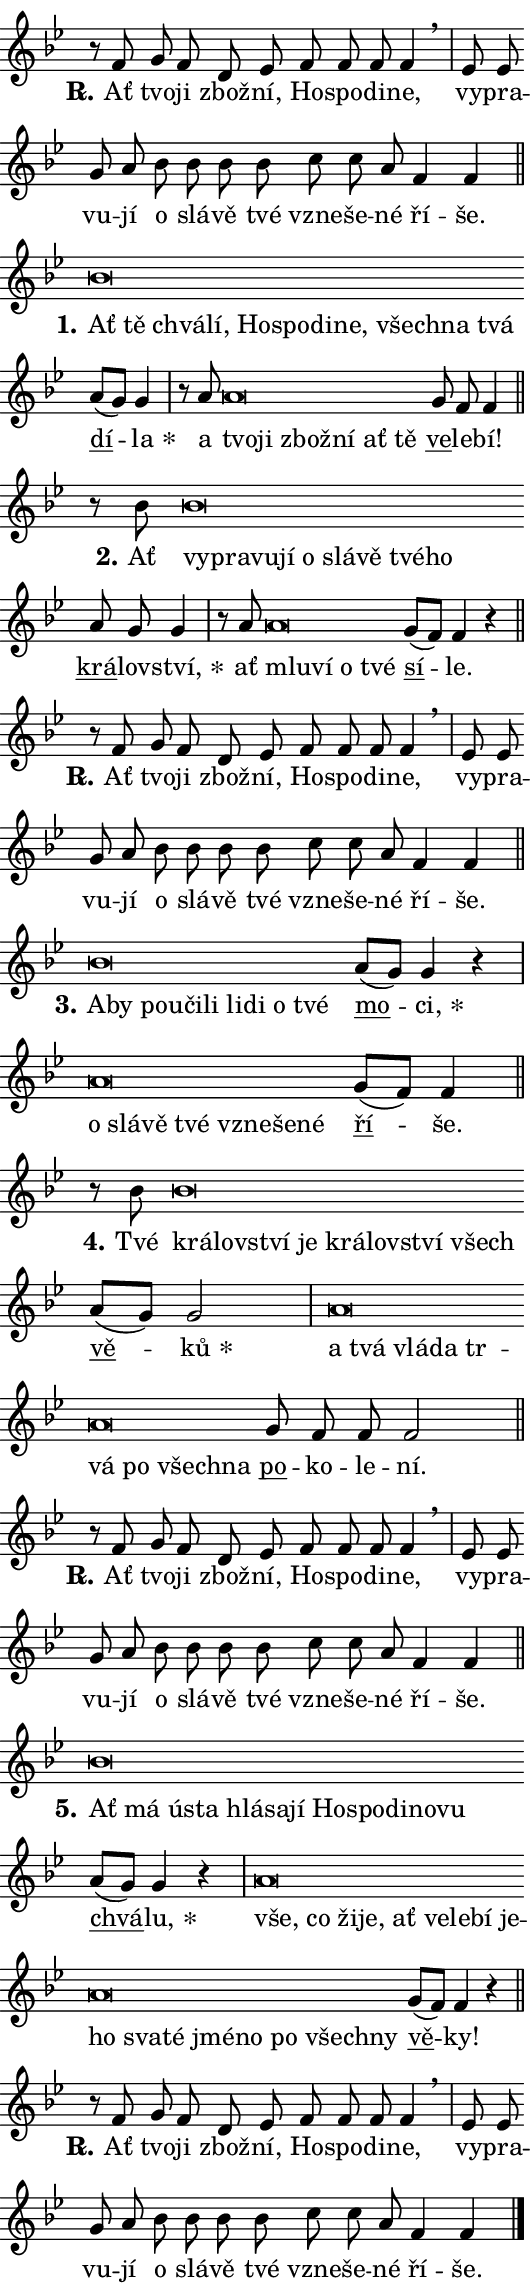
\version "2.24.0"
\header { tagline = "" }
\paper {
  indent = 0\cm
  top-margin = 0\cm
  right-margin = 0.13\cm % to fit lyric hyphens
  bottom-margin = 0\cm
  left-margin = 0\cm
  paper-width = 9\cm
  page-breaking = #ly:one-page-breaking
  system-system-spacing.basic-distance = #11
  score-system-spacing.basic-distance = #11
  ragged-last = ##f
}


%% Author: Thomas Morley
%% https://lists.gnu.org/archive/html/lilypond-user/2020-05/msg00002.html
#(define (line-position grob)
"Returns position of @var[grob} in current system:
   @code{'start}, if at first time-step
   @code{'end}, if at last time-step
   @code{'middle} otherwise
"
  (let* ((col (ly:item-get-column grob))
         (ln (ly:grob-object col 'left-neighbor))
         (rn (ly:grob-object col 'right-neighbor))
         (col-to-check-left (if (ly:grob? ln) ln col))
         (col-to-check-right (if (ly:grob? rn) rn col))
         (break-dir-left
           (and
             (ly:grob-property col-to-check-left 'non-musical #f)
             (ly:item-break-dir col-to-check-left)))
         (break-dir-right
           (and
             (ly:grob-property col-to-check-right 'non-musical #f)
             (ly:item-break-dir col-to-check-right))))
        (cond ((eqv? 1 break-dir-left) 'start)
              ((eqv? -1 break-dir-right) 'end)
              (else 'middle))))

#(define (tranparent-at-line-position vctor)
  (lambda (grob)
  "Relying on @code{line-position} select the relevant enry from @var{vctor}.
Used to determine transparency,"
    (case (line-position grob)
      ((end) (not (vector-ref vctor 0)))
      ((middle) (not (vector-ref vctor 1)))
      ((start) (not (vector-ref vctor 2))))))

noteHeadBreakVisibility =
#(define-music-function (break-visibility)(vector?)
"Makes @code{NoteHead}s transparent relying on @var{break-visibility}"
#{
  \override NoteHead.transparent =
    #(tranparent-at-line-position break-visibility)
#})

#(define delete-ledgers-for-transparent-note-heads
  (lambda (grob)
    "Reads whether a @code{NoteHead} is transparent.
If so this @code{NoteHead} is removed from @code{'note-heads} from
@var{grob}, which is supposed to be @code{LedgerLineSpanner}.
As a result ledgers are not printed for this @code{NoteHead}"
    (let* ((nhds-array (ly:grob-object grob 'note-heads))
           (nhds-list
             (if (ly:grob-array? nhds-array)
                 (ly:grob-array->list nhds-array)
                 '()))
           ;; Relies on the transparent-property being done before
           ;; Staff.LedgerLineSpanner.after-line-breaking is executed.
           ;; This is fragile ...
           (to-keep
             (remove
               (lambda (nhd)
                 (ly:grob-property nhd 'transparent #f))
               nhds-list)))
      ;; TODO find a better method to iterate over grob-arrays, similiar
      ;; to filter/remove etc for lists
      ;; For now rebuilt from scratch
      (set! (ly:grob-object grob 'note-heads)  '())
      (for-each
        (lambda (nhd)
          (ly:pointer-group-interface::add-grob grob 'note-heads nhd))
        to-keep))))

squashNotes = {
  \override NoteHead.X-extent = #'(-0.2 . 0.2)
  \override NoteHead.Y-extent = #'(-0.75 . 0)
  \override NoteHead.stencil =
    #(lambda (grob)
       (let ((pos (ly:grob-property grob 'staff-position)))
         (begin
           (if (< pos -7) (display "ERROR: Lower brevis then expected\n") (display ""))
           (if (<= pos -6) ly:text-interface::print ly:note-head::print))))
}
unSquashNotes = {
  \revert NoteHead.X-extent
  \revert NoteHead.Y-extent
  \revert NoteHead.stencil
}

hideNotes = \noteHeadBreakVisibility #begin-of-line-visible
unHideNotes = \noteHeadBreakVisibility #all-visible

% work-around for resetting accidentals
% https://lilypond.org/doc/v2.23/Documentation/notation/displaying-rhythms#unmetered-music
cadenzaMeasure = {
  \cadenzaOff
  \partial 1024 s1024
  \cadenzaOn
}

#(define-markup-command (accent layout props text) (markup?)
  "Underline accented syllable"
  (interpret-markup layout props
    #{\markup \override #'(offset . 4.3) \underline { #text }#}))

responsum = \markup \concat {
  "R" \hspace #-1.05 \path #0.1 #'((moveto 0 0.07) (lineto 0.9 0.8)) \hspace #0.05 "."
}

spaceSize = #0.6828661417322834 % exact space size for TeX Gyre Schola

\layout {
  \context {
    \Staff
    \remove "Time_signature_engraver"
    \override LedgerLineSpanner.after-line-breaking = #delete-ledgers-for-transparent-note-heads
  }
  \context {
    \Lyrics {
      \override LyricSpace.minimum-distance = \spaceSize
      \override LyricText.font-name = #"TeX Gyre Schola"
      \override LyricText.font-size = 1
      \override StanzaNumber.font-name = #"TeX Gyre Schola Bold"
      \override StanzaNumber.font-size = 1
    }
  }
  \context {
    \Score 
    \override NoteHead.text =
      #(lambda (grob) 
        (let ((pos (ly:grob-property grob 'staff-position)))
          #{\markup {
            \combine
              \halign #-0.55 \raise #(if (= pos -6) 0 0.5) \override #'(thickness . 2) \draw-line #'(3.2 . 0)
              \musicglyph "noteheads.sM1"
          }#}))
  }
}

% magnetic-lyrics.ily
%
%   written by
%     Jean Abou Samra <jean@abou-samra.fr>
%     Werner Lemberg <wl@gnu.org>
%
%   adapted by
%     Jiri Hon <jiri.hon@gmail.com>
%
% Version 2022-Apr-15

% https://www.mail-archive.com/lilypond-user@gnu.org/msg149350.html

#(define (Left_hyphen_pointer_engraver context)
   "Collect syllable-hyphen-syllable occurrences in lyrics and store
them in properties.  This engraver only looks to the left.  For
example, if the lyrics input is @code{foo -- bar}, it does the
following.

@itemize @bullet
@item
Set the @code{text} property of the @code{LyricHyphen} grob between
@q{foo} and @q{bar} to @code{foo}.

@item
Set the @code{left-hyphen} property of the @code{LyricText} grob with
text @q{foo} to the @code{LyricHyphen} grob between @q{foo} and
@q{bar}.
@end itemize

Use this auxiliary engraver in combination with the
@code{lyric-@/text::@/apply-@/magnetic-@/offset!} hook."
   (let ((hyphen #f)
         (text #f))
     (make-engraver
      (acknowledgers
       ((lyric-syllable-interface engraver grob source-engraver)
        (set! text grob)))
      (end-acknowledgers
       ((lyric-hyphen-interface engraver grob source-engraver)
        ;(when (not (grob::has-interface grob 'lyric-space-interface))
          (set! hyphen grob)));)
      ((stop-translation-timestep engraver)
       (when (and text hyphen)
         (ly:grob-set-object! text 'left-hyphen hyphen))
       (set! text #f)
       (set! hyphen #f)))))

#(define (lyric-text::apply-magnetic-offset! grob)
   "If the space between two syllables is less than the value in
property @code{LyricText@/.details@/.squash-threshold}, move the right
syllable to the left so that it gets concatenated with the left
syllable.

Use this function as a hook for
@code{LyricText@/.after-@/line-@/breaking} if the
@code{Left_@/hyphen_@/pointer_@/engraver} is active."
   (let ((hyphen (ly:grob-object grob 'left-hyphen #f)))
     (when hyphen
       (let ((left-text (ly:spanner-bound hyphen LEFT)))
         (when (grob::has-interface left-text 'lyric-syllable-interface)
           (let* ((common (ly:grob-common-refpoint grob left-text X))
                  (this-x-ext (ly:grob-extent grob common X))
                  (left-x-ext
                   (begin
                     ;; Trigger magnetism for left-text.
                     (ly:grob-property left-text 'after-line-breaking)
                     (ly:grob-extent left-text common X)))
                  ;; `delta` is the gap width between two syllables.
                  (delta (- (interval-start this-x-ext)
                            (interval-end left-x-ext)))
                  (details (ly:grob-property grob 'details))
                  (threshold (assoc-get 'squash-threshold details 0.2)))
             (when (< delta threshold)
               (let* (;; We have to manipulate the input text so that
                      ;; ligatures crossing syllable boundaries are not
                      ;; disabled.  For languages based on the Latin
                      ;; script this is essentially a beautification.
                      ;; However, for non-Western scripts it can be a
                      ;; necessity.
                      (lt (ly:grob-property left-text 'text))
                      (rt (ly:grob-property grob 'text))
                      (is-space (grob::has-interface hyphen 'lyric-space-interface))
                      (space (if is-space " " ""))
                      (extra-delta (if is-space spaceSize 0))
                      ;; Append new syllable.
                      (ltrt-space (if (and (string? lt) (string? rt))
                                (string-append lt space rt)
                                (make-concat-markup (list lt space rt))))
                      ;; Right-align `ltrt` to the right side.
                      (ltrt-space-markup (grob-interpret-markup
                               grob
                               (make-translate-markup
                                (cons (interval-length this-x-ext) 0)
                                (make-right-align-markup ltrt-space)))))
                 (begin
                   ;; Don't print `left-text`.
                   (ly:grob-set-property! left-text 'stencil #f)
                   ;; Set text and stencil (which holds all collected
                   ;; syllables so far) and shift it to the left.
                   (ly:grob-set-property! grob 'text ltrt-space)
                   (ly:grob-set-property! grob 'stencil ltrt-space-markup)
                   (ly:grob-translate-axis! grob (- (- delta extra-delta)) X))))))))))


#(define (lyric-hyphen::displace-bounds-first grob)
   ;; Make very sure this callback isn't triggered too early.
   (let ((left (ly:spanner-bound grob LEFT))
         (right (ly:spanner-bound grob RIGHT)))
     (ly:grob-property left 'after-line-breaking)
     (ly:grob-property right 'after-line-breaking)
     (ly:lyric-hyphen::print grob)))

squashThreshold = #0.4

\layout {
  \context {
    \Lyrics
    \consists #Left_hyphen_pointer_engraver
    \override LyricText.after-line-breaking =
      #lyric-text::apply-magnetic-offset!
    \override LyricHyphen.stencil = #lyric-hyphen::displace-bounds-first
    \override LyricText.details.squash-threshold = \squashThreshold
    \override LyricHyphen.minimum-distance = 0
    \override LyricHyphen.minimum-length = \squashThreshold
  }
}

squashText = \override LyricText.details.squash-threshold = 9999
unSquashText = \override LyricText.details.squash-threshold = \squashThreshold

leftText = \override LyricText.self-alignment-X = #LEFT
unLeftText = \revert LyricText.self-alignment-X

starOffset = #(lambda (grob) 
                (let ((x_offset (ly:self-alignment-interface::aligned-on-x-parent grob)))
                  (if (= x_offset 0) 0 (+ x_offset 1.2))))

star = #(define-music-function (syllable)(string?)
"Append star separator at the end of a syllable"
#{
  \once \override LyricText.X-offset = #starOffset
  \lyricmode { \markup {
    #syllable
    \override #'((font-name . "TeX Gyre Schola Bold")) \hspace #0.2 \lower #0.65 \larger "*"
  } }
#})

starAccent = #(define-music-function (syllable)(string?)
"Append star separator at the end of a syllable and make accent"
#{
  \once \override LyricText.X-offset = #starOffset
  \lyricmode { \markup {
    \accent #syllable
    \override #'((font-name . "TeX Gyre Schola Bold")) \hspace #0.2 \lower #0.65 \larger "*"
  } }
#})

breath = #(define-music-function (syllable)(string?)
"Append breathing indicator at the end of a syllable"
#{
  \lyricmode { \markup { #syllable "+" } }
#})

optionalBreath = #(define-music-function (syllable)(string?)
"Append optional breathing indicator at the end of a syllable"
#{
  \lyricmode { \markup { #syllable "(+)" } }
#})


\score {
    <<
        \new Voice = "melody" { \cadenzaOn \key bes \major \relative { r8 f' g f d es \bar "" f f f f4 \breathe \cadenzaMeasure \bar "|" es8 es \bar "" g a \bar "" bes bes \bar "" bes bes \bar "" c c a f4 f \cadenzaMeasure \bar "||" \break } }
        \new Lyrics \lyricsto "melody" { \lyricmode { \set stanza = \responsum
Ať tvo -- ji zbož -- ní, Ho -- spo -- di -- ne, vy -- pra -- vu -- jí o slá -- vě tvé vzne -- še -- né ří -- še. } }
    >>
    \layout {}
}

\score {
    <<
        \new Voice = "melody" { \cadenzaOn \key bes \major \relative { \squashNotes bes'\breve*1/16 \hideNotes \breve*1/16 \bar "" \breve*1/16 \bar "" \breve*1/16 \bar "" \breve*1/16 \bar "" \breve*1/16 \bar "" \breve*1/16 \bar "" \breve*1/16 \bar "" \breve*1/16 \bar "" \breve*1/16 \breve*1/16 \bar "" \unHideNotes \unSquashNotes \bar "" a8[( g)] g4 \cadenzaMeasure \bar "|" r8 a8 \squashNotes a\breve*1/16 \hideNotes \breve*1/16 \bar "" \breve*1/16 \bar "" \breve*1/16 \bar "" \breve*1/16 \breve*1/16 \bar "" \unHideNotes \unSquashNotes \bar "" g8 f f4 \cadenzaMeasure \bar "||" \break } }
        \new Lyrics \lyricsto "melody" { \lyricmode { \set stanza = "1."
\leftText Ať \squashText tě chvá -- lí, Ho -- spo -- di -- ne, všech -- na tvá \unLeftText \unSquashText \markup \accent dí -- \star la a \leftText tvo -- \squashText ji zbož -- ní ať tě \unLeftText \unSquashText \markup \accent ve -- le -- bí! } }
    >>
    \layout {}
}

\score {
    <<
        \new Voice = "melody" { \cadenzaOn \key bes \major \relative { r8 bes'8 \squashNotes bes\breve*1/16 \hideNotes \breve*1/16 \bar "" \breve*1/16 \bar "" \breve*1/16 \bar "" \breve*1/16 \bar "" \breve*1/16 \bar "" \breve*1/16 \bar "" \breve*1/16 \breve*1/16 \bar "" \unHideNotes \unSquashNotes \bar "" a8 g g4 \cadenzaMeasure \bar "|" r8 a8 \squashNotes a\breve*1/16 \hideNotes \breve*1/16 \bar "" \breve*1/16 \breve*1/16 \bar "" \unHideNotes \unSquashNotes \bar "" g8[( f)] f4 r \cadenzaMeasure \bar "||" \break } }
        \new Lyrics \lyricsto "melody" { \lyricmode { \set stanza = "2."
Ať \leftText vy -- \squashText pra -- vu -- jí o slá -- vě tvé -- ho \unLeftText \unSquashText \markup \accent krá -- lov -- \star ství, ať \leftText mlu -- \squashText ví o tvé \unLeftText \unSquashText \markup \accent sí -- le. } }
    >>
    \layout {}
}

\score {
    <<
        \new Voice = "melody" { \cadenzaOn \key bes \major \relative { r8 f' g f d es \bar "" f f f f4 \breathe \cadenzaMeasure \bar "|" es8 es \bar "" g a \bar "" bes bes \bar "" bes bes \bar "" c c a f4 f \cadenzaMeasure \bar "||" \break } }
        \new Lyrics \lyricsto "melody" { \lyricmode { \set stanza = \responsum
Ať tvo -- ji zbož -- ní, Ho -- spo -- di -- ne, vy -- pra -- vu -- jí o slá -- vě tvé vzne -- še -- né ří -- še. } }
    >>
    \layout {}
}

\score {
    <<
        \new Voice = "melody" { \cadenzaOn \key bes \major \relative { \squashNotes bes'\breve*1/16 \hideNotes \breve*1/16 \bar "" \breve*1/16 \bar "" \breve*1/16 \bar "" \breve*1/16 \bar "" \breve*1/16 \bar "" \breve*1/16 \bar "" \breve*1/16 \bar "" \breve*1/16 \breve*1/16 \bar "" \unHideNotes \unSquashNotes \bar "" a8[( g)] g4 r \cadenzaMeasure \bar "|" \squashNotes a\breve*1/16 \hideNotes \breve*1/16 \bar "" \breve*1/16 \bar "" \breve*1/16 \bar "" \breve*1/16 \bar "" \breve*1/16 \breve*1/16 \bar "" \unHideNotes \unSquashNotes \bar "" g8[( f)] f4 \cadenzaMeasure \bar "||" \break } }
        \new Lyrics \lyricsto "melody" { \lyricmode { \set stanza = "3."
\leftText A -- \squashText by po -- u -- či -- li li -- di o tvé \unLeftText \unSquashText \markup \accent mo -- \star ci, \leftText o \squashText slá -- vě tvé vzne -- še -- né \unLeftText \unSquashText \markup \accent ří -- še. } }
    >>
    \layout {}
}

\score {
    <<
        \new Voice = "melody" { \cadenzaOn \key bes \major \relative { r8 bes'8 \squashNotes bes\breve*1/16 \hideNotes \breve*1/16 \bar "" \breve*1/16 \bar "" \breve*1/16 \bar "" \breve*1/16 \bar "" \breve*1/16 \bar "" \breve*1/16 \breve*1/16 \bar "" \unHideNotes \unSquashNotes \bar "" a8[( g)] g2 \cadenzaMeasure \bar "|" \squashNotes a\breve*1/16 \hideNotes \breve*1/16 \bar "" \breve*1/16 \bar "" \breve*1/16 \bar "" \breve*1/16 \bar "" \breve*1/16 \bar "" \breve*1/16 \bar "" \breve*1/16 \breve*1/16 \bar "" \unHideNotes \unSquashNotes \bar "" g8 f f f2 \cadenzaMeasure \bar "||" \break } }
        \new Lyrics \lyricsto "melody" { \lyricmode { \set stanza = "4."
Tvé \leftText krá -- \squashText lov -- ství je krá -- lov -- ství všech \unLeftText \unSquashText \markup \accent vě -- \star ků \leftText a \squashText tvá vlá -- da tr -- vá po všech -- na \unLeftText \unSquashText \markup \accent po -- ko -- le -- ní. } }
    >>
    \layout {}
}

\score {
    <<
        \new Voice = "melody" { \cadenzaOn \key bes \major \relative { r8 f' g f d es \bar "" f f f f4 \breathe \cadenzaMeasure \bar "|" es8 es \bar "" g a \bar "" bes bes \bar "" bes bes \bar "" c c a f4 f \cadenzaMeasure \bar "||" \break } }
        \new Lyrics \lyricsto "melody" { \lyricmode { \set stanza = \responsum
Ať tvo -- ji zbož -- ní, Ho -- spo -- di -- ne, vy -- pra -- vu -- jí o slá -- vě tvé vzne -- še -- né ří -- še. } }
    >>
    \layout {}
}

\score {
    <<
        \new Voice = "melody" { \cadenzaOn \key bes \major \relative { \squashNotes bes'\breve*1/16 \hideNotes \breve*1/16 \bar "" \breve*1/16 \bar "" \breve*1/16 \bar "" \breve*1/16 \bar "" \breve*1/16 \bar "" \breve*1/16 \bar "" \breve*1/16 \bar "" \breve*1/16 \bar "" \breve*1/16 \bar "" \breve*1/16 \breve*1/16 \bar "" \unHideNotes \unSquashNotes \bar "" a8[( g)] g4 r \cadenzaMeasure \bar "|" \squashNotes a\breve*1/16 \hideNotes \breve*1/16 \bar "" \breve*1/16 \bar "" \breve*1/16 \bar "" \breve*1/16 \bar "" \breve*1/16 \bar "" \breve*1/16 \bar "" \breve*1/16 \bar "" \breve*1/16 \bar "" \breve*1/16 \bar "" \breve*1/16 \bar "" \breve*1/16 \bar "" \breve*1/16 \bar "" \breve*1/16 \bar "" \breve*1/16 \bar "" \breve*1/16 \breve*1/16 \bar "" \unHideNotes \unSquashNotes \bar "" g8[( f)] f4 r \cadenzaMeasure \bar "||" \break } }
        \new Lyrics \lyricsto "melody" { \lyricmode { \set stanza = "5."
\leftText Ať \squashText má ú -- sta hlá -- sa -- jí Ho -- spo -- di -- no -- vu \unLeftText \unSquashText \markup \accent chvá -- \star lu, \leftText vše, \squashText co ži -- je, ať ve -- le -- bí je -- ho sva -- té jmé -- no po všech -- ny \unLeftText \unSquashText \markup \accent vě -- ky! } }
    >>
    \layout {}
}

\score {
    <<
        \new Voice = "melody" { \cadenzaOn \key bes \major \relative { r8 f' g f d es \bar "" f f f f4 \breathe \cadenzaMeasure \bar "|" es8 es \bar "" g a \bar "" bes bes \bar "" bes bes \bar "" c c a f4 f \cadenzaMeasure \bar "||" \break } \bar "|." }
        \new Lyrics \lyricsto "melody" { \lyricmode { \set stanza = \responsum
Ať tvo -- ji zbož -- ní, Ho -- spo -- di -- ne, vy -- pra -- vu -- jí o slá -- vě tvé vzne -- še -- né ří -- še. } }
    >>
    \layout {}
}
